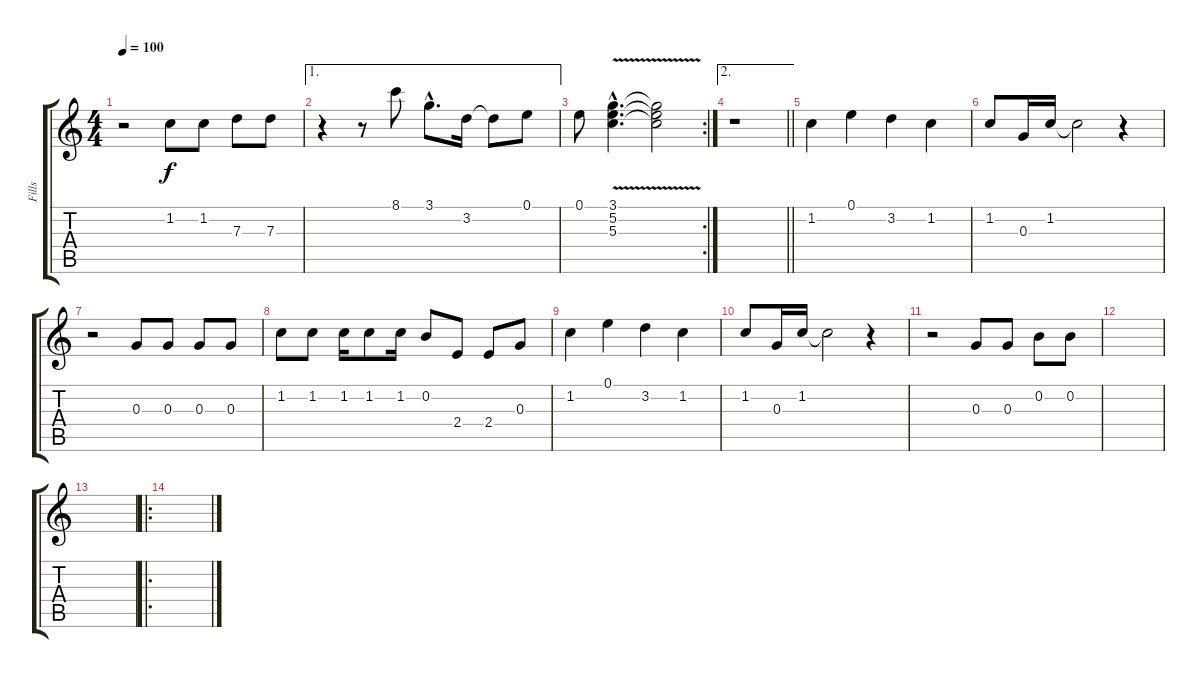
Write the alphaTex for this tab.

\track ("Fills" "Fills") {instrument acousticguitarnylon}
\staff {score tabs}
\tuning (E4 B3 G3 D3 A2 E2) {hide}
\ts (4 4)
\tempo 100
\clef g2
\ks c
r.2{dy f} 1.2.8 1.2.8 7.3.8 7.3.8 |
\ae 1
r.4 r.8 8.1.8{instrument acousticgrandpiano} 3.1{hac}.8{d} 3.2.16 3.2{t}.8 0.1.8 |
\rc 2
0.1.8 (3.1{hac} 5.2{hac} 5.3{v hac}).4{d} (3.1{t} 5.2{t} 5.3{t}).2 |
\ae 2
\barLineRight lightlight
r.1 |
1.2.4{instrument acousticguitarnylon} 0.1.4 3.2.4 1.2.4 |
1.2.8 0.3.16 1.2.16 1.2{t}.2 r.4 |
r.2 0.3.8 0.3.8 0.3.8 0.3.8 |
1.2.8 1.2.8 1.2.16 1.2.8 1.2.16 0.2.8 2.4.8 2.4.8 0.3.8 |
1.2.4 0.1.4 3.2.4 1.2.4 |
1.2.8 0.3.16 1.2.16 1.2{t}.2 r.4 |
r.2 0.3.8 0.3.8 0.2.8 0.2.8 |
|
|
\ro
